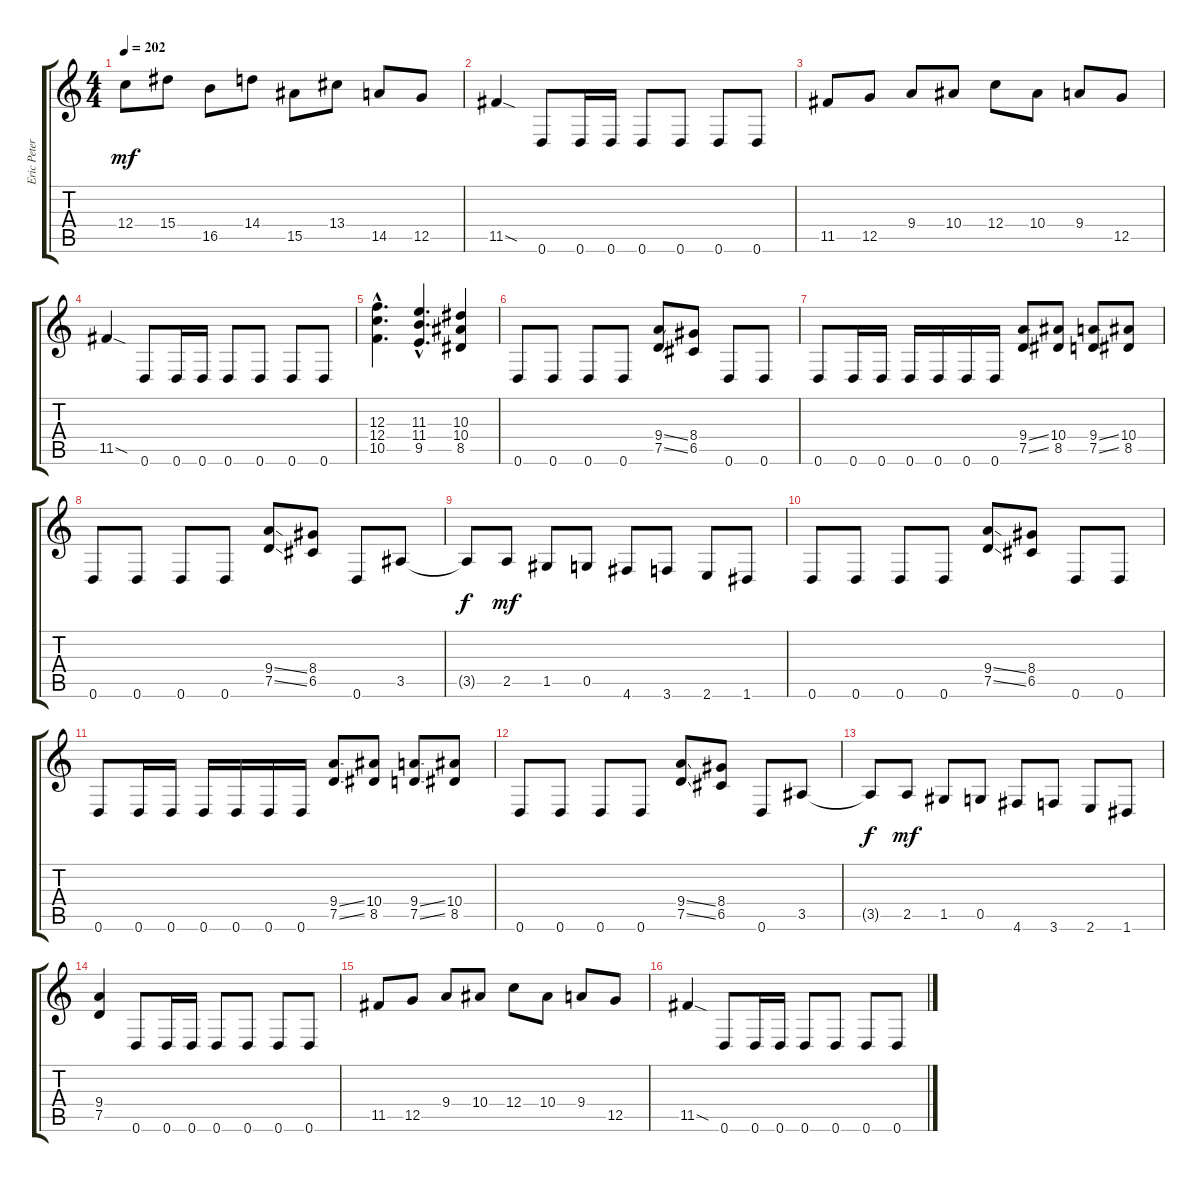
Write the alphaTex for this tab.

\track ("Eric Peterson" "Eric Peter") {instrument distortionguitar}
\staff {score tabs}
\tuning (D4 A3 F3 C3 G2 D2) {hide}
\ts (4 4)
\tempo 202
\clef g2
\ks c
12.4.8{dy mf} 15.4.8 16.5.8 14.4.8 15.5.8 13.4.8 14.5.8 12.5.8 |
11.5{sod}.4 0.6.8 0.6.16 0.6.16 0.6.8 0.6.8 0.6.8 0.6.8 |
11.5.8 12.5.8 9.4.8 10.4.8 12.4.8 10.4.8 9.4.8 12.5.8 |
11.5{sod}.4 0.6.8 0.6.16 0.6.16 0.6.8 0.6.8 0.6.8 0.6.8 |
(12.3{hac} 12.4{hac} 10.5{hac}).4{d} (11.3{hac} 11.4{hac} 9.5{hac}).4{d} (10.3 10.4 8.5).4 |
0.6.8 0.6.8 0.6.8 0.6.8 (9.4{ss} 7.5{ss}).8 (8.4 6.5).8 0.6.8 0.6.8 |
0.6.8 0.6.16 0.6.16 0.6.16 0.6.16 0.6.16 0.6.16 (9.4{ss} 7.5{ss}).8 (10.4 8.5).8 (9.4{ss} 7.5{ss}).8 (10.4 8.5).8 |
0.6.8 0.6.8 0.6.8 0.6.8 (9.4{ss} 7.5{ss}).8 (8.4 6.5).8 0.6.8 3.5.8 |
3.5{t}.8{dy f} 2.5.8{dy mf} 1.5.8 0.5.8 4.6.8 3.6.8 2.6.8 1.6.8 |
0.6.8 0.6.8 0.6.8 0.6.8 (9.4{ss} 7.5{ss}).8 (8.4 6.5).8 0.6.8 0.6.8 |
0.6.8 0.6.16 0.6.16 0.6.16 0.6.16 0.6.16 0.6.16 (9.4{ss} 7.5{ss}).8 (10.4 8.5).8 (9.4{ss} 7.5{ss}).8 (10.4 8.5).8 |
0.6.8 0.6.8 0.6.8 0.6.8 (9.4{ss} 7.5{ss}).8 (8.4 6.5).8 0.6.8 3.5.8 |
3.5{t}.8{dy f} 2.5.8{dy mf} 1.5.8 0.5.8 4.6.8 3.6.8 2.6.8 1.6.8 |
(9.4 7.5).4 0.6.8 0.6.16 0.6.16 0.6.8 0.6.8 0.6.8 0.6.8 |
11.5.8 12.5.8 9.4.8 10.4.8 12.4.8 10.4.8 9.4.8 12.5.8 |
11.5{sod}.4 0.6.8 0.6.16 0.6.16 0.6.8 0.6.8 0.6.8 0.6.8
